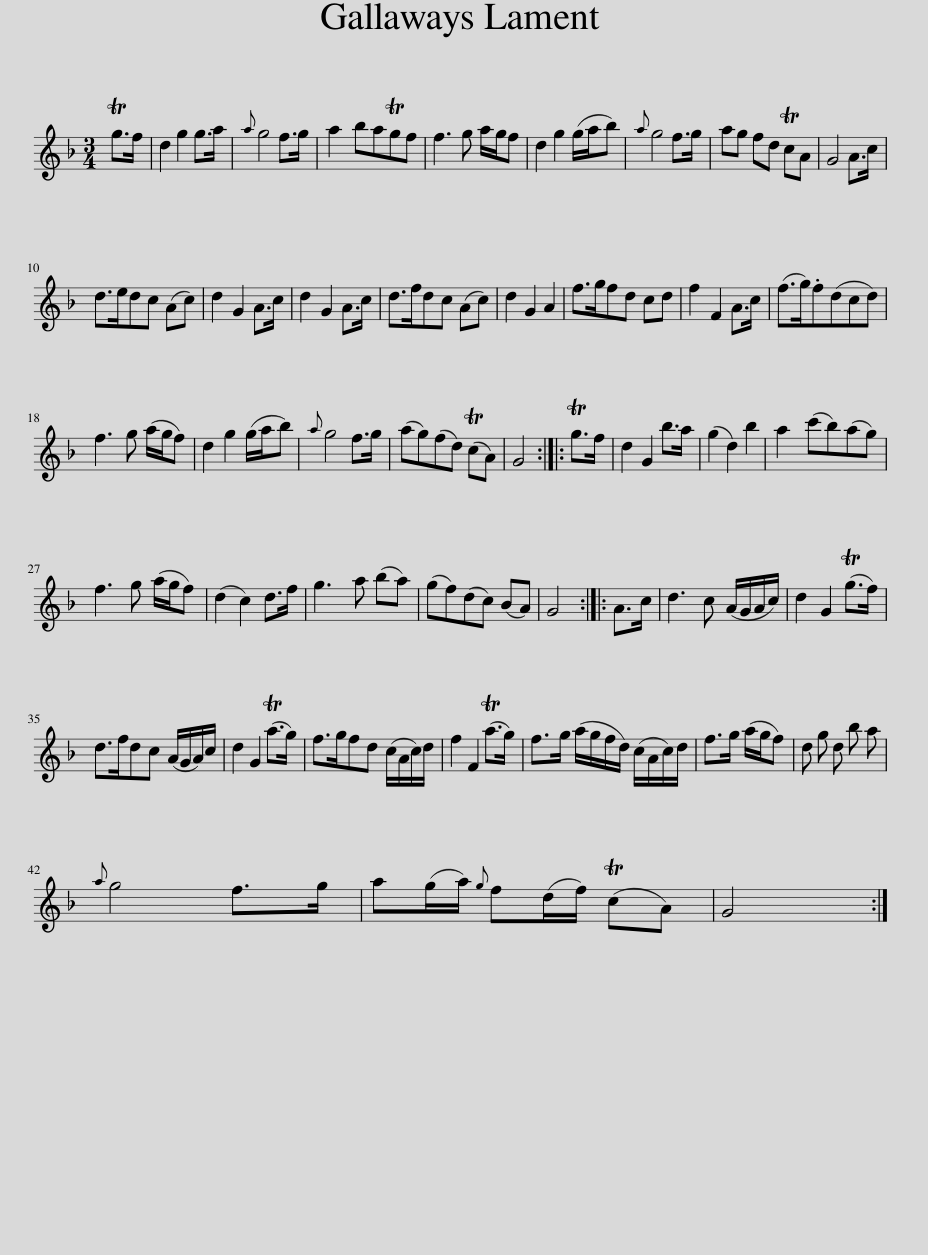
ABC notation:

X:1
L:1/8
M:3/4
I:linebreak $
K:F
V:1 treble
V:1
 Tg>f | d2 g2 g>a |{a} g4 f>g | a2 baTgf | f3 g a/g/f | %5
 d2 g2 (g/a/b) |{a} g4 f>g | ag fd TcA | G4 A>c |$ d>edc (Ac) | %10
 d2 G2 A>c | d2 G2 A>c | d>fdc (Ac) | d2 G2 A2 | f>gfd cd | %15
 f2 F2 A>c | (f>g).f(dcd) |$ f3 g (a/g/f) | d2 g2 (g/a/b) |{a} g4 f>g | %20
 (ag)(fd) (TcA) | G4 :: Tg>f | d2 G2 b>a | (g2 d2) b2 | %25
 a2 (c'b)(ag) |$ f3 g (a/g/f) | (d2 c2) d>f | g3 a (ba) | (gf)(dc) (BA) | %30
 G4 :: A>c | d3 c (A/G/A/c/) | d2 G2 (Tg>f) |$ d>fdc (A/G/A/)c/ | %35
 d2 G2 (Ta>g) | f>gfd (c/A/c/)d/ | f2 F2 (Ta>g) | f>g (a/g/f/d/) (c/A/c/)d/ | f>g (a/g/f) | %40
 d g d b a |${a} g4 f>g | a(g/a/){g} f(d/f/) (TcA) | G4 :| %44
